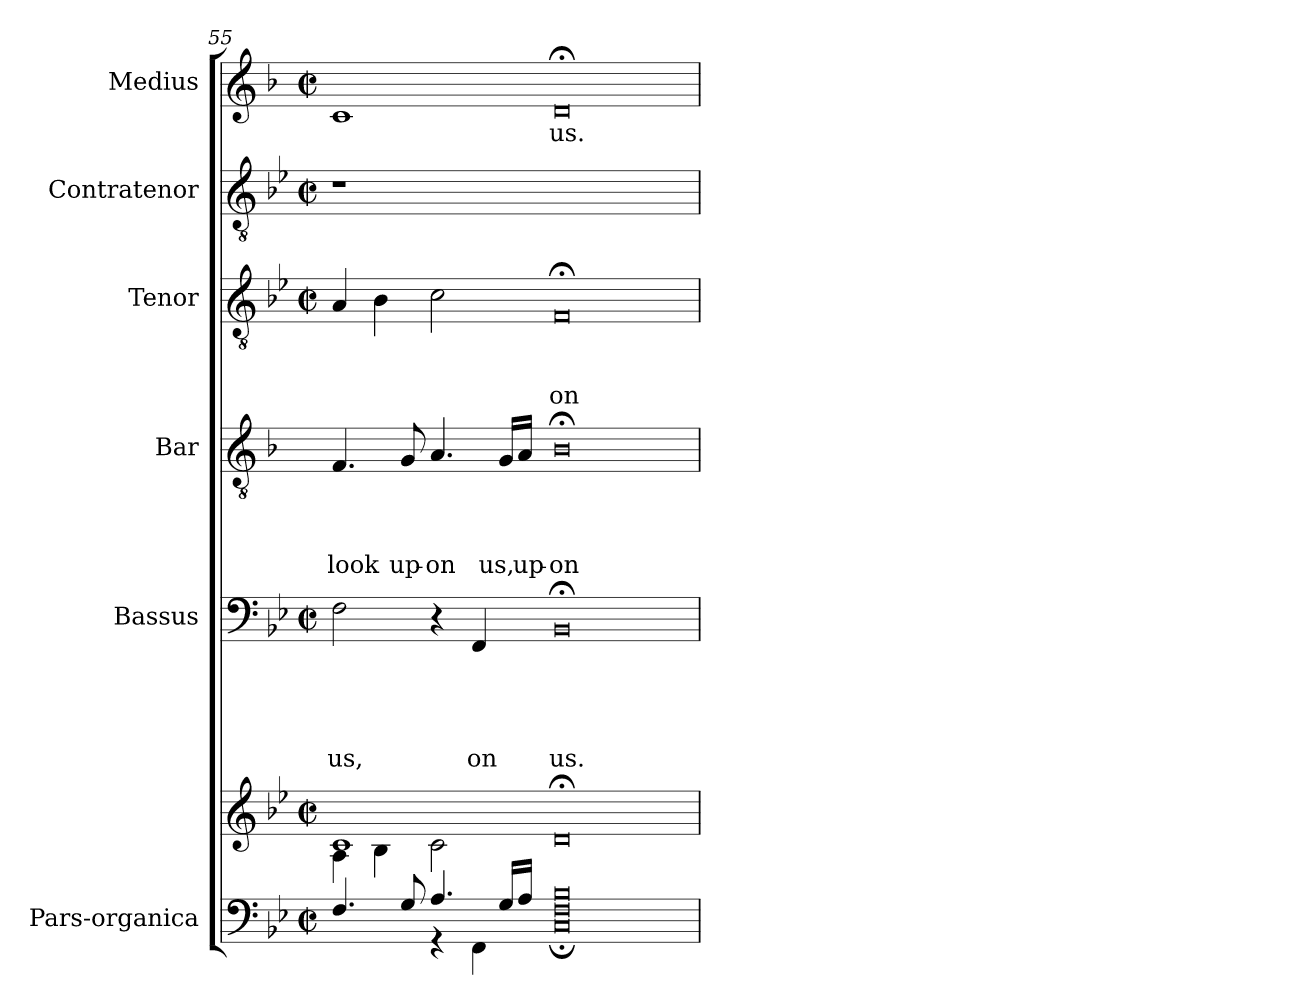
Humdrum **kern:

**kern	**kern	**kern	**text	**text	**text	**text	**text	**kern	**text	**text	**text	**text	**kern	**text	**text	**text	**kern	**kern	**text
*part6	*part6	*part5	*part5	*part5	*part5	*part5	*part5	*part4	*part4	*part4	*part4	*part4	*part3	*part3	*part3	*part3	*part2	*part1	*part1
*staff7	*staff6	*staff5	*staff5	*staff5	*staff5	*staff5	*staff5	*staff4	*staff4	*staff4	*staff4	*staff4	*staff3	*staff3	*staff3	*staff3	*staff2	*staff1	*staff1
*I"Pars-organica	*	*I"Bassus	*	*	*	*	*	*I"Bar	*	*	*	*	*I"Tenor	*	*	*	*I"Contratenor	*I"Medius	*
*	*	*I'B	*	*	*	*	*	*I'Bar	*	*	*	*	*I'T	*	*	*	*	*I'M	*
*clefF4	*clefG2	*clefF4	*	*	*	*	*	*clefGv2	*	*	*	*	*clefGv2	*	*	*	*clefGv2	*clefG2	*
*	*	*	*	*	*	*	*	*ITrd-3c-5	*	*	*	*	*ITrd-3c-5	*	*	*	*	*ITrd-3c-5	*
*k[b-e-]	*k[b-e-]	*k[b-e-]	*	*	*	*	*	*k[b-e-]	*	*	*	*	*k[b-e-a-]	*	*	*	*k[b-e-]	*k[b-e-]	*
*B-:	*B-:	*B-:	*	*	*	*	*	*B-:	*	*	*	*	*E-:	*	*	*	*B-:	*B-:	*
*M2/2	*M2/2	*M2/2	*	*	*	*	*	*	*	*	*	*	*M2/2	*	*	*	*M2/2	*M2/2	*
*met(c|)	*met(c|)	*met(c|)	*	*	*	*	*	*	*	*	*	*	*met(c|)	*	*	*	*met(c|)	*met(c|)	*
=55	=55	=55	=55	=55	=55	=55	=55	=55	=55	=55	=55	=55	=55	=55	=55	=55	=55	=55	=55
*^	*^	*	*	*	*	*	*	*	*	*	*	*	*	*	*	*	*	*	*
!	!	!	!	!	!	!	!	!	!LO:LY:b	!	!	!	!	!LO:LY:b	!	!	!	!	!	!	!
4.F/	2ryy	1c	4A\	2F\	.	.	.	.	us,	4.B-/	.	.	.	look	4d/	.	.	.	1r	1f	.
.	.	.	4B-\	.	.	.	.	.	.	.	.	.	.	.	4e-\	.	.	.	.	.	.
!	!	!	!	!	!	!	!	!	!	!	!	!	!	!LO:LY:b	!	!	!	!	!	!	!
8G/	.	.	.	.	.	.	.	.	.	8c/	.	.	.	up-	.	.	.	.	.	.	.
!	!	!	!	!	!	!	!	!	!	!	!	!	!	!LO:LY:b	!	!	!	!	!	!	!
4.A/	4rGG	.	2c\	4r	.	.	.	.	.	4.d/	.	.	.	-on	2f\	.	.	.	.	.	.
!	!	!	!	!	!	!	!	!	!LO:LY:b	!	!	!	!	!	!	!	!	!	!	!	!
.	4FF\	.	.	4FF/	.	.	.	.	on	.	.	.	.	.	.	.	.	.	.	.	.
!	!	!	!	!	!	!	!	!	!	!	!	!	!	!LO:LY:b	!	!	!	!	!	!	!
16G/LL	.	.	.	.	.	.	.	.	.	16c/LL	.	.	.	us,	.	.	.	.	.	.	.
!	!	!	!	!	!	!	!	!	!	!	!	!	!	!LO:LY:b:rj	!	!	!	!	!	!	!
16A/JJ	.	.	.	.	.	.	.	.	.	16d/JJ	.	.	.	up-	.	.	.	.	.	.	.
!	!	!	!	!	!	!	!	!	!LO:LY:b	!	!	!	!	!LO:LY:b	!	!	!	!LO:LY:b	!	!	!LO:LY:b
0F 0B-	0C;<	0d;<	0ryy	0BB-;	.	.	.	.	us.	0e-;<	.	.	.	-on	0B-;	.	.	-on	0ryy	0g;	us.
*v	*v	*	*	*	*	*	*	*	*	*	*	*	*	*	*	*	*	*	*	*	*
*	*v	*v	*	*	*	*	*	*	*	*	*	*	*	*	*	*	*	*	*	*
=	=	=	=	=	=	=	=	=	=	=	=	=	=	=	=	=	=	=	=
*-	*-	*-	*-	*-	*-	*-	*-	*-	*-	*-	*-	*-	*-	*-	*-	*-	*-	*-	*-
